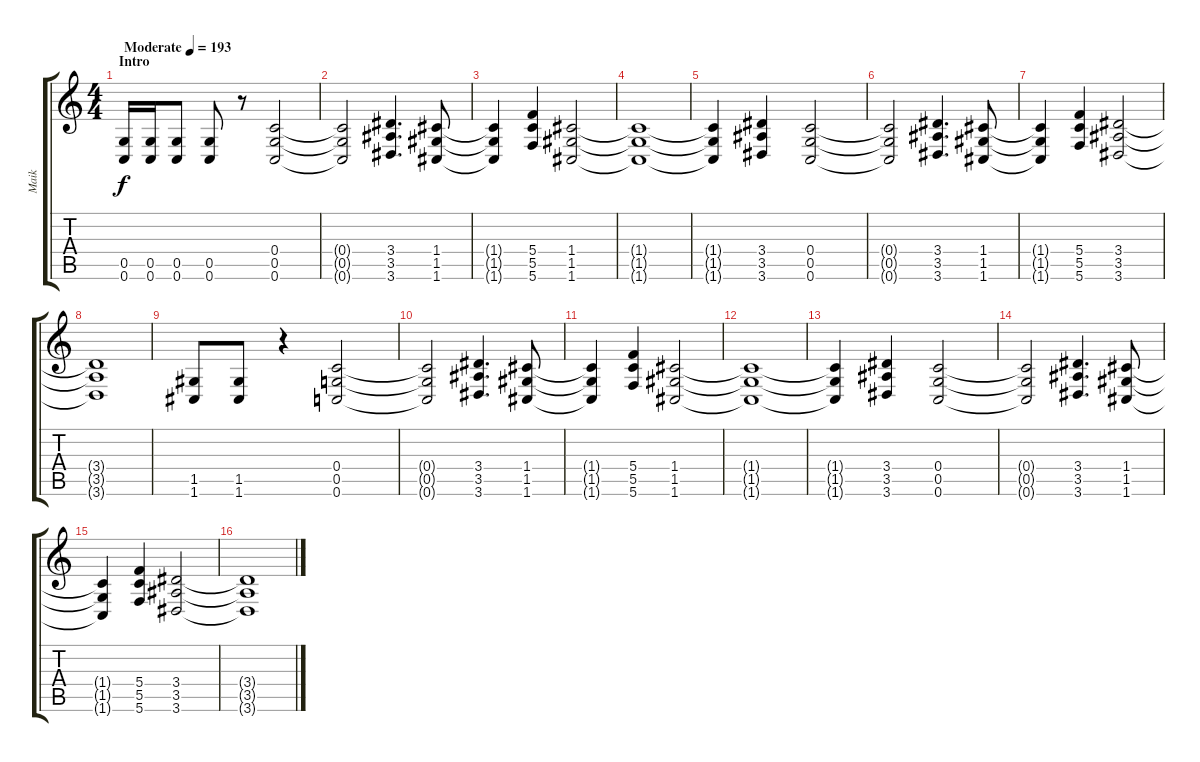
\track ("Maik" "Maik") {instrument distortionguitar}
\staff {score tabs}
\tuning (D4 A3 F3 C3 G2 C2) {hide}
\ts (4 4)
\section ("" "Intro")
\tempo (193 "Moderate")
\clef g2
\ks c
(0.5 0.6).16{dy f instrument distortionguitar} (0.5 0.6).16 (0.5 0.6).8 (0.5 0.6).8 r.8 (0.4 0.5 0.6).2 |
(0.4{t} 0.5{t} 0.6{t}).2 (3.4 3.5 3.6).4{d} (1.4 1.5 1.6).8 |
(1.4{t} 1.5{t} 1.6{t}).4 (5.4 5.5 5.6).4 (1.4 1.5 1.6).2 |
(1.4{t} 1.5{t} 1.6{t}).1 |
(1.4{t} 1.5{t} 1.6{t}).4 (3.4 3.5 3.6).4 (0.4 0.5 0.6).2 |
(0.4{t} 0.5{t} 0.6{t}).2 (3.4 3.5 3.6).4{d} (1.4 1.5 1.6).8 |
(1.4{t} 1.5{t} 1.6{t}).4 (5.4 5.5 5.6).4 (3.4 3.5 3.6).2 |
(3.4{t} 3.5{t} 3.6{t}).1 |
(1.5 1.6).8 (1.5 1.6).8 r.4 (0.4 0.5 0.6).2 |
(0.4{t} 0.5{t} 0.6{t}).2 (3.4 3.5 3.6).4{d} (1.4 1.5 1.6).8 |
(1.4{t} 1.5{t} 1.6{t}).4 (5.4 5.5 5.6).4 (1.4 1.5 1.6).2 |
(1.4{t} 1.5{t} 1.6{t}).1 |
(1.4{t} 1.5{t} 1.6{t}).4 (3.4 3.5 3.6).4 (0.4 0.5 0.6).2 |
(0.4{t} 0.5{t} 0.6{t}).2 (3.4 3.5 3.6).4{d} (1.4 1.5 1.6).8 |
(1.4{t} 1.5{t} 1.6{t}).4 (5.4 5.5 5.6).4 (3.4 3.5 3.6).2 |
(3.4{t} 3.5{t} 3.6{t}).1
